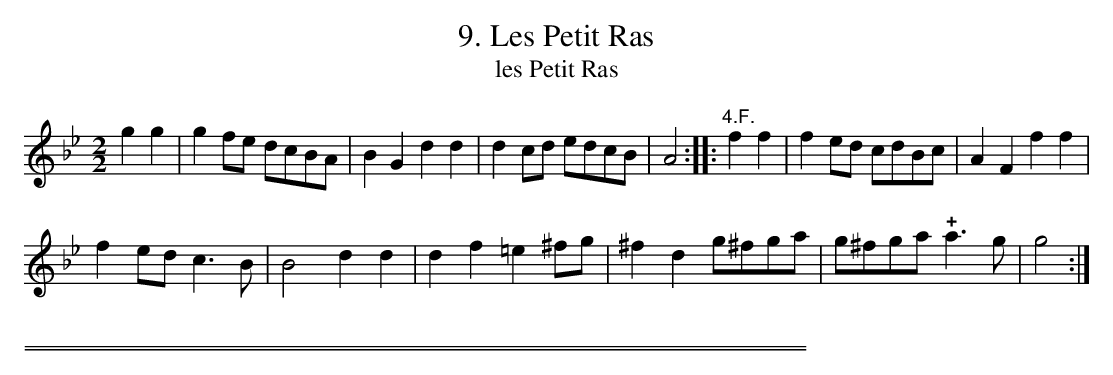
X:1
T: 9. Les Petit Ras
T: les Petit Ras
M: 2/2
L: 1/8
K: Gm
g2g2 |\
g2fe dcBA | B2G2 d2d2 | d2cd edcB | A4 :|\
|: "4.F."f2f2 |\
f2ed cdBc | A2F2 f2f2 |
f2ed c3B | B4 d2d2 |\
d2f2 =e2^fg | ^f2d2 g^fga | g^fga !+!a3g | g4 :|
